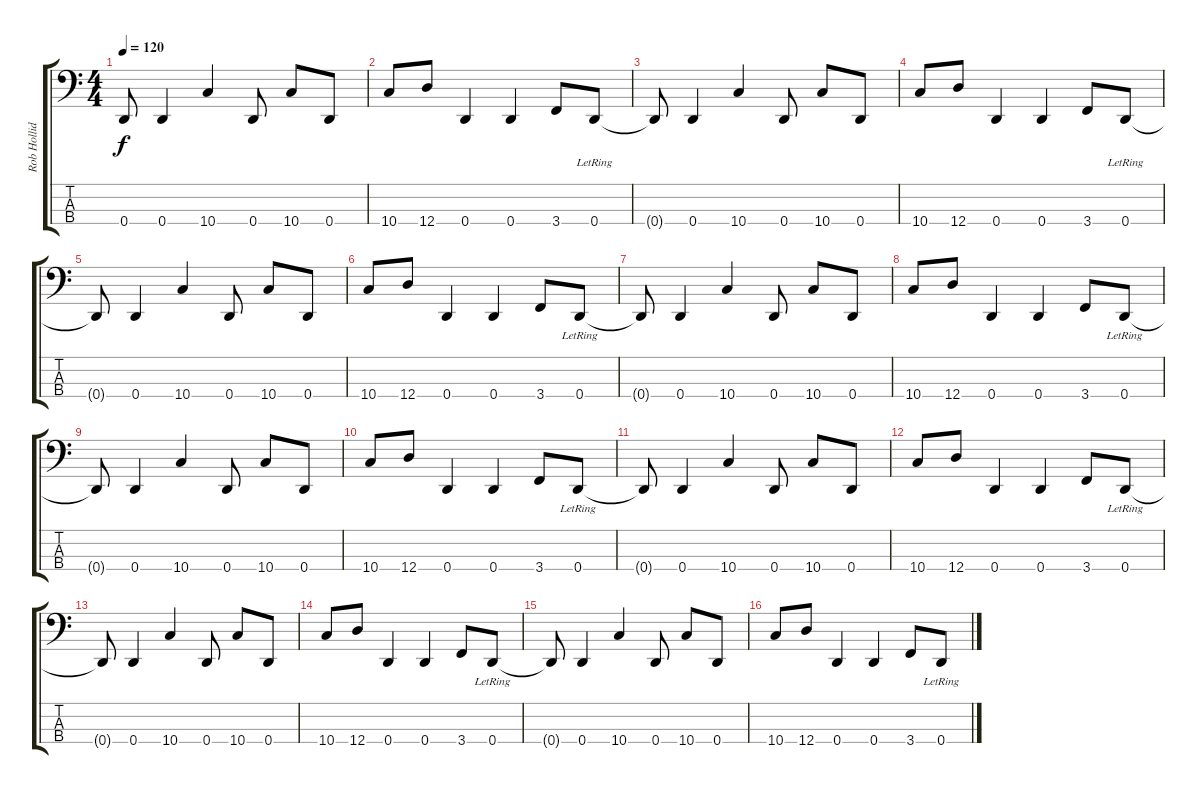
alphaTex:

\track ("Rob Holliday" "Rob Hollid") {instrument electricbassfinger}
\staff {score tabs}
\tuning (G2 D2 A1 D1) {hide}
\ts (4 4)
\tempo 120
\clef f4
\ks c
0.4{t}.8{dy f} 0.4.4 10.4.4 0.4.8 10.4.8 0.4.8 |
10.4.8 12.4.8 0.4.4 0.4.4 3.4.8 0.4{lr}.8 |
0.4{t}.8 0.4.4 10.4.4 0.4.8 10.4.8 0.4.8 |
10.4.8 12.4.8 0.4.4 0.4.4 3.4.8 0.4{lr}.8 |
0.4{t}.8 0.4.4 10.4.4 0.4.8 10.4.8 0.4.8 |
10.4.8 12.4.8 0.4.4 0.4.4 3.4.8 0.4{lr}.8 |
0.4{t}.8 0.4.4 10.4.4 0.4.8 10.4.8 0.4.8 |
10.4.8 12.4.8 0.4.4 0.4.4 3.4.8 0.4{lr}.8 |
0.4{t}.8 0.4.4 10.4.4 0.4.8 10.4.8 0.4.8 |
10.4.8 12.4.8 0.4.4 0.4.4 3.4.8 0.4{lr}.8 |
0.4{t}.8 0.4.4 10.4.4 0.4.8 10.4.8 0.4.8 |
10.4.8 12.4.8 0.4.4 0.4.4 3.4.8 0.4{lr}.8 |
0.4{t}.8 0.4.4 10.4.4 0.4.8 10.4.8 0.4.8 |
10.4.8 12.4.8 0.4.4 0.4.4 3.4.8 0.4{lr}.8 |
0.4{t}.8 0.4.4 10.4.4 0.4.8 10.4.8 0.4.8 |
10.4.8 12.4.8 0.4.4 0.4.4 3.4.8 0.4{lr}.8
